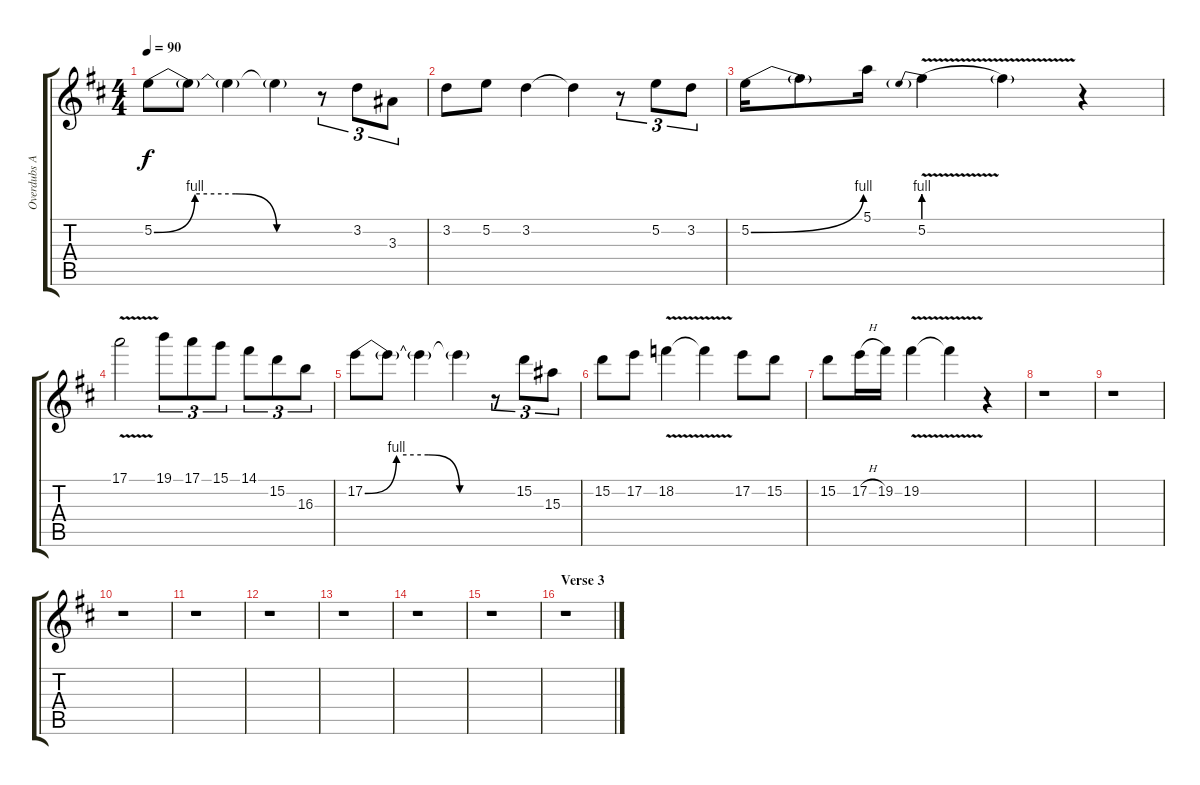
\track ("Overdubs And Solo" "Overdubs A") {instrument acousticguitarsteel}
\staff {score tabs}
\tuning (E4 B3 G3 D3 A2 E2) {hide}
\ts (4 4)
\tempo 90
\clef g2
\ks d
5.2{be (custom 0 0 15 4 30 4 45 0 60 0)}.8{dy f} 5.2{t}.8 5.2{t}.4 5.2{t}.4 r.8{tu (3 2)} 3.2.8{tu (3 2)} 3.3.8{tu (3 2)} |
3.2.8 5.2.8 3.2.4 3.2{t}.4 r.8{tu (3 2)} 5.2.8{tu (3 2)} 3.2.8{tu (3 2)} |
5.2{be (bend 0 0 60 4)}.16 5.2{t}.8 5.1.16 5.2{be (prebend 0 4 60 4) v}.4 5.2{t}.4 r.4 |
17.1{v}.2 19.1.8{tu (3 2)} 17.1.8{tu (3 2)} 15.1.8{tu (3 2)} 14.1.8{tu (3 2)} 15.2.8{tu (3 2)} 16.3.8{tu (3 2)} |
17.2{be (custom 0 0 15 4 30 4 45 0 60 0)}.8 17.2{t}.8 17.2{t}.4 17.2{t}.4 r.8{tu (3 2)} 15.2.8{tu (3 2)} 15.3.8{tu (3 2)} |
15.2.8 17.2.8 18.2{v}.4 18.2{t}.4 17.2.8 15.2.8 |
15.2.8 17.2{h}.16 19.2.16 19.2{v}.4 19.2{t}.4 r.4 |
r.1 |
r.1 |
r.1 |
r.1 |
r.1 |
r.1 |
r.1 |
r.1 |
\section ("" "Verse 3")
r.1
